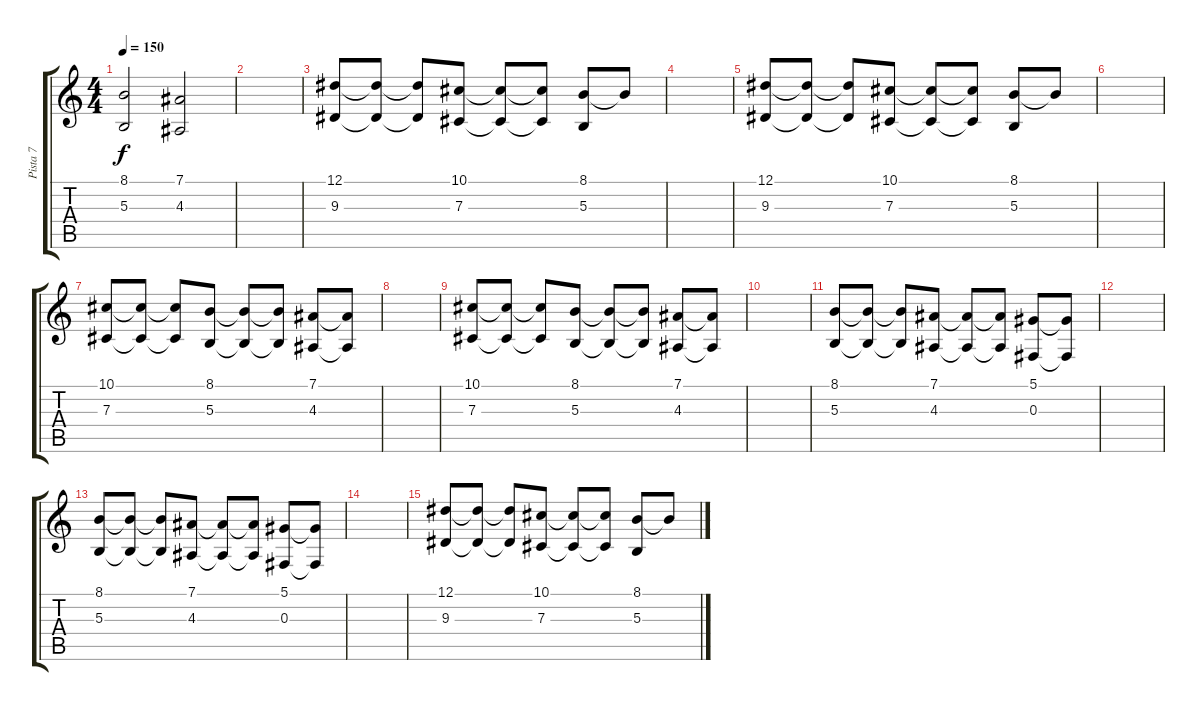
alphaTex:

\track ("Pista 7" "Pista 7") {instrument englishhorn}
\staff {score tabs}
\tuning (Eb4 Bb3 Gb3 Db3 Ab2 Eb2) {hide}
\ts (4 4)
\tempo 150
\clef g2
\ks c
(8.1 5.3).2{dy f} (7.1 4.3).2 |
|
(12.1 9.3).8 (12.1{t} 9.3{t}).8 (12.1{t} 9.3{t}).8 (10.1 7.3).8 (10.1{t} 7.3{t}).8 (10.1{t} 7.3{t}).8 (8.1 5.3).8 8.1{t}.8 |
|
(12.1 9.3).8 (12.1{t} 9.3{t}).8 (12.1{t} 9.3{t}).8 (10.1 7.3).8 (10.1{t} 7.3{t}).8 (10.1{t} 7.3{t}).8 (8.1 5.3).8 8.1{t}.8 |
|
(10.1 7.3).8 (10.1{t} 7.3{t}).8 (10.1{t} 7.3{t}).8 (8.1 5.3).8 (8.1{t} 5.3{t}).8 (8.1{t} 5.3{t}).8 (7.1 4.3).8 (7.1{t} 4.3{t}).8 |
|
(10.1 7.3).8 (10.1{t} 7.3{t}).8 (10.1{t} 7.3{t}).8 (8.1 5.3).8 (8.1{t} 5.3{t}).8 (8.1{t} 5.3{t}).8 (7.1 4.3).8 (7.1{t} 4.3{t}).8 |
|
(8.1 5.3).8 (8.1{t} 5.3{t}).8 (8.1{t} 5.3{t}).8 (7.1 4.3).8 (7.1{t} 4.3{t}).8 (7.1{t} 4.3{t}).8 (5.1 0.3).8 (5.1{t} 0.3{t}).8 |
|
(8.1 5.3).8 (8.1{t} 5.3{t}).8 (8.1{t} 5.3{t}).8 (7.1 4.3).8 (7.1{t} 4.3{t}).8 (7.1{t} 4.3{t}).8 (5.1 0.3).8 (5.1{t} 0.3{t}).8 |
|
(12.1 9.3).8 (12.1{t} 9.3{t}).8 (12.1{t} 9.3{t}).8 (10.1 7.3).8 (10.1{t} 7.3{t}).8 (10.1{t} 7.3{t}).8 (8.1 5.3).8 8.1{t}.8
